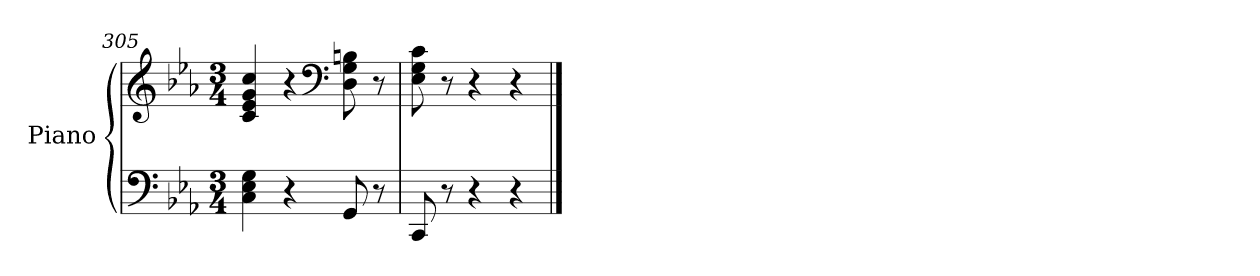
**kern	**kern
*part1	*part1
*staff2	*staff1
*I"Piano	*
*I'Pno.	*
*clefF4	*clefG2
*k[b-e-a-]	*k[b-e-a-]
*c:	*c:
*M3/4	*M3/4
=305	=305
4C\ 4E-\ 4G\	4c/ 4e-/ 4g/ 4cc/
4r	4r
*	*clefF4
8GG/	8D\ 8G\ 8Bn\
8r	8r
=306	=306
8CC/	8E-\ 8G\ 8c\
8r	8r
4r	4r
4r	4r
==	==
*-	*-
